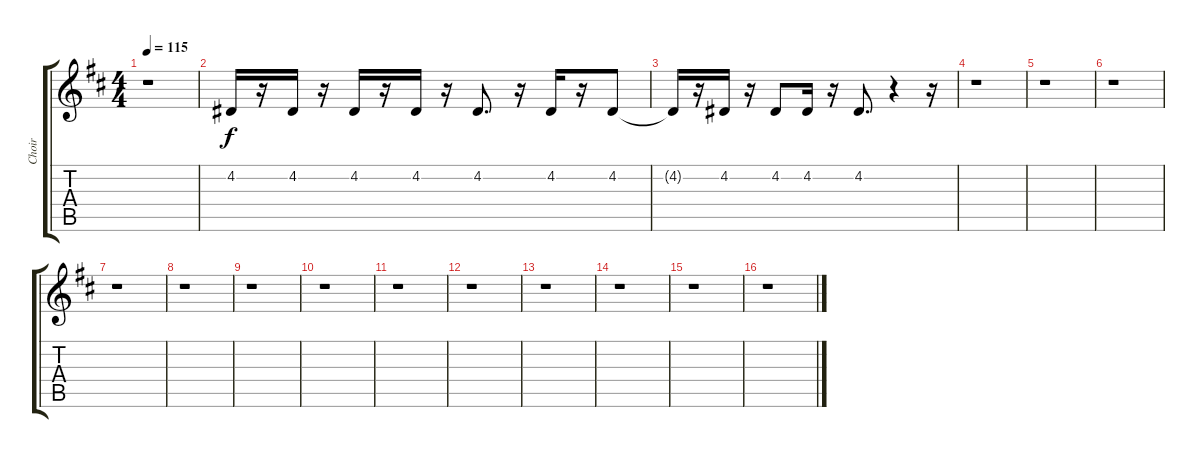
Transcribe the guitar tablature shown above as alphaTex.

\track ("Choir" "Choir") {instrument choiraahs}
\staff {score tabs}
\tuning (E4 B3 G3 D3 A2 E2) {hide}
\ts (4 4)
\tempo 115
\clef g2
\ks bminor
r.1{dy f} |
4.2.16{volume 13} r.16 4.2.16 r.16 4.2.16 r.16 4.2.16 r.16 4.2.8{d} r.16 4.2.16 r.16 4.2.8 |
4.2{t}.16 r.16 4.2.16 r.16 4.2.8 4.2.16 r.16 4.2.8{d} r.4 r.16 |
r.1 |
r.1 |
r.1 |
r.1 |
r.1 |
r.1 |
r.1 |
r.1 |
r.1 |
r.1 |
r.1 |
r.1 |
r.1
